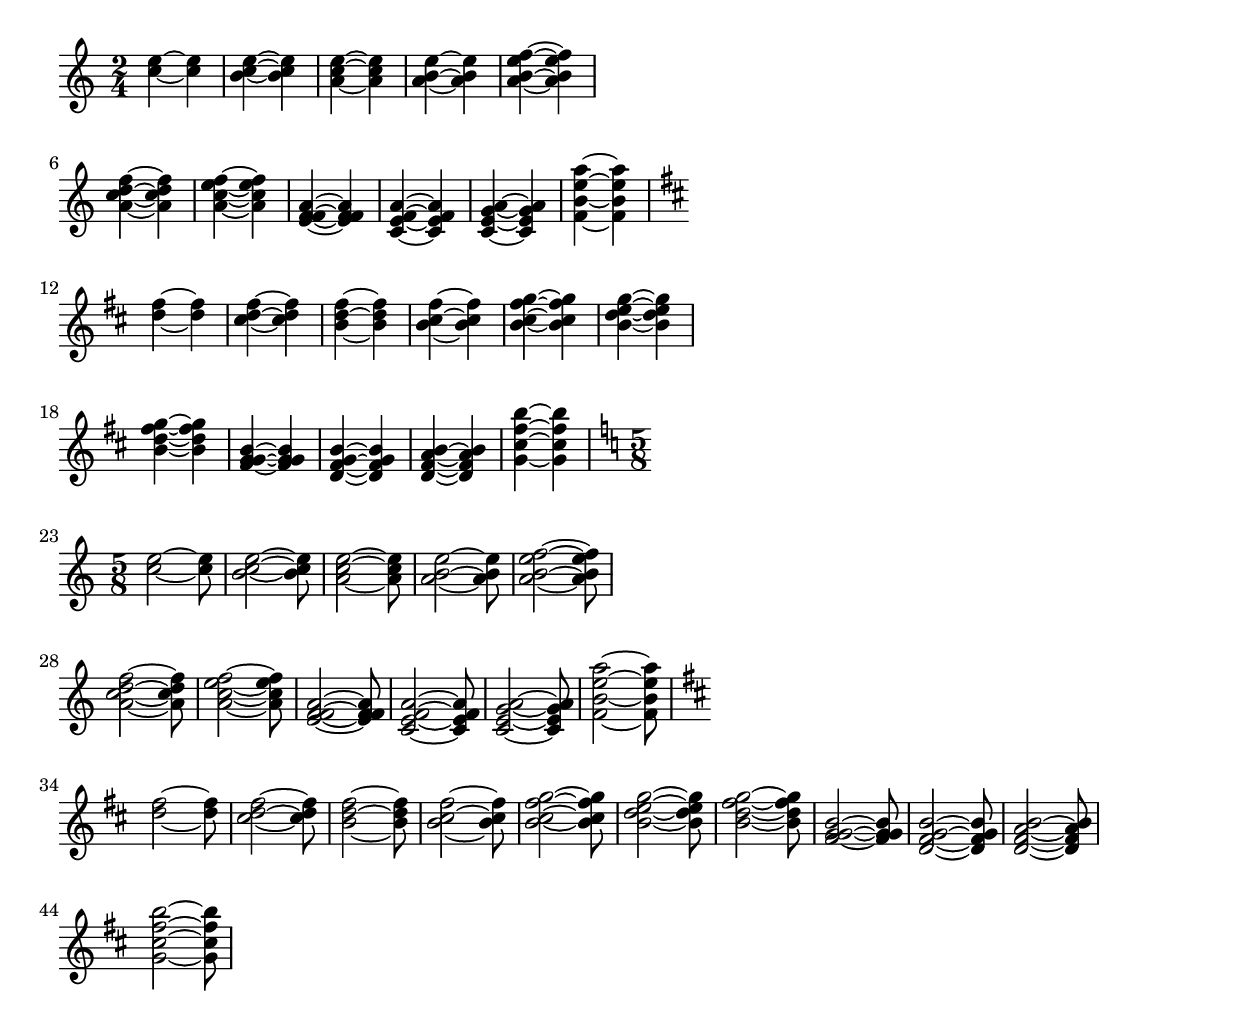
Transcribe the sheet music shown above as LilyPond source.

\header {


  texidoc = "In chords, ties keep closer to the note head vertically,
but never collide with heads or stems. Seconds are formatted up/down;
the rest of the ties are positioned according to their vertical
position.

The code does not handle all cases. Sometimes ties will printed on top
of or very close to each other. This happens in the last chords of
each system.  "
  

}

\version "2.7.39"

\paper {
  indent = #0.0
  ragged-right = ##t
}



generateTiePattern
= #(define-music-function (parser location is-long chords) (boolean? ly:music?)

    "

translate x y z to x~x y~y z~z

" 
    
  (define (chord->tied-chord chord)
    (let*
	((ch1 (ly:music-deep-copy chord))
	 (ch2 (ly:music-deep-copy chord))
	 (dur1 (ly:make-duration
		(if is-long
		    1 2)))
	 (dur2 (ly:make-duration
		(if is-long
		    3 2))))

      (for-each (lambda (e)
		  (ly:music-set-property! e 'duration dur1))
		(ly:music-property ch1 'elements))

      (for-each (lambda (e)
		  (ly:music-set-property! e 'duration dur2))
		(ly:music-property ch2 'elements))
      
      (set! (ly:music-property ch1 'elements)
	    (cons
	     (make-music 'TieEvent)
	     (ly:music-property ch1 'elements)))

      (list ch1 ch2)))

  (make-music 'SequentialMusic 'elements (apply append
						(map chord->tied-chord (ly:music-property  chords 'elements)))))

baseChords =
\applyMusic #(lambda (mus)
	      (ly:music-property mus 'element))
\relative c'' {
  <c e>  
  <b c e>
  <a c e>
  <a b e>
  <a b e f>
  <a c d f>
  <a c e f>
  <f a e f>
  <c e f a> 
  <c e g a>
  <f b e a>
}

testShort =
{
  \key c \major
  \generateTiePattern ##f \baseChords
}  

testLong =
{
  \key c \major
  \generateTiePattern ##t \baseChords
}  

\new Voice
{
  \time 2/4

  \testShort \break
  \transpose c d \testShort \break
  \time 5/8
  \testLong \break
  \transpose c d \testLong \break
}


